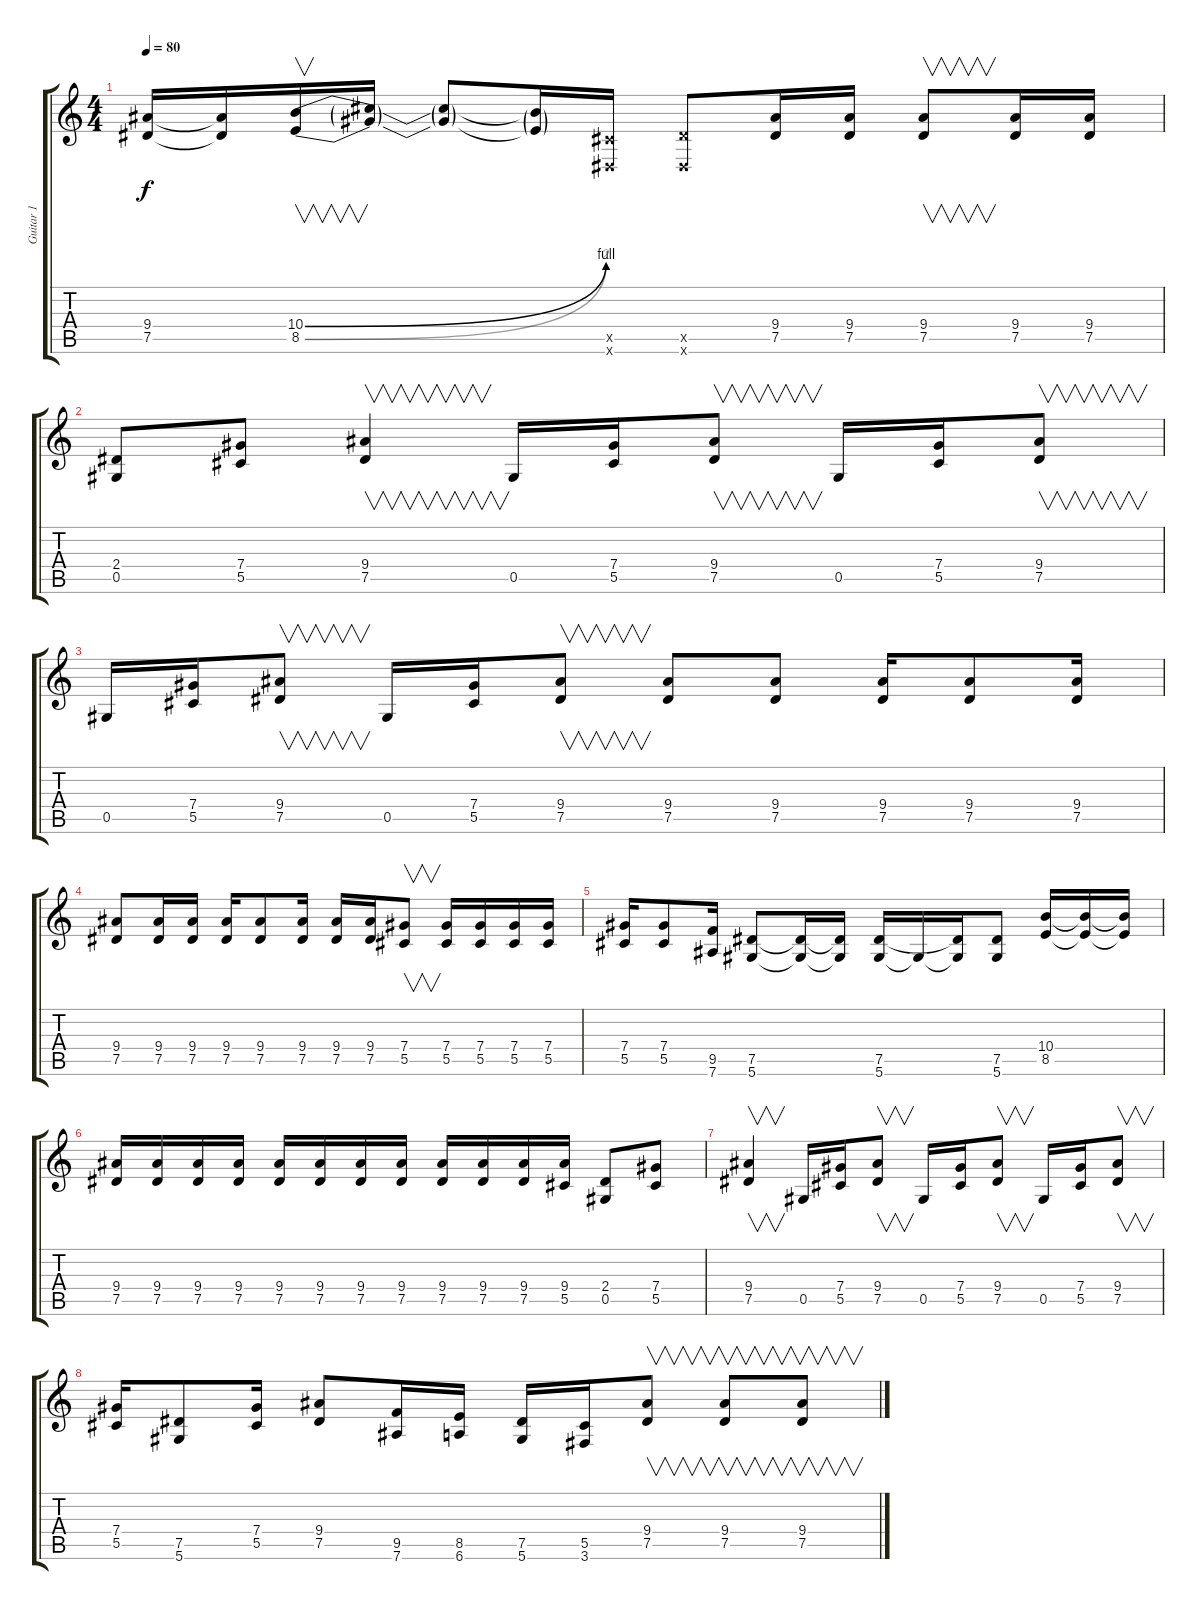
\track ("Guitar 1" "Guitar 1") {instrument electricguitarmuted}
\staff {score tabs}
\tuning (Eb4 Bb3 Gb3 Db3 Ab2 Eb2) {hide}
\ts (4 4)
\tempo 80
\clef g2
\ks c
(9.4{t} 7.5{t}).16{dy f} (9.4{t} 7.5{t}).16 (10.4{be (bend 0 0 60 4)} 8.5{be (bend 0 0 60 8)}).16{v} (10.4{t} 8.5{t}).16 (10.4{t} 8.5{t}).8 (10.4{t} 8.5{t}).16 (5.5{x} 0.6{x}).16 (7.5{x} 0.6{x}).8 (9.4 7.5).16 (9.4 7.5).16 (9.4 7.5).8{v} (9.4 7.5).16 (9.4 7.5).16 |
(2.4 0.5).8{instrument distortionguitar} (7.4 5.5).8 (9.4 7.5).4{v} 0.5.16 (7.4 5.5).16 (9.4 7.5).8{v} 0.5.16 (7.4 5.5).16 (9.4 7.5).8{v} |
0.5.16 (7.4 5.5).16 (9.4 7.5).8{v} 0.5.16 (7.4 5.5).16 (9.4 7.5).8{v} (9.4 7.5).8 (9.4 7.5).8 (9.4 7.5).16 (9.4 7.5).8 (9.4 7.5).16 |
(9.4 7.5).8{instrument overdrivenguitar} (9.4 7.5).16 (9.4 7.5).16 (9.4 7.5).16 (9.4 7.5).8 (9.4 7.5).16 (9.4 7.5).16 (9.4 7.5).16 (7.4 5.5).8{v} (7.4 5.5).16 (7.4 5.5).16 (7.4 5.5).16 (7.4 5.5).16 |
(7.4 5.5).16 (7.4 5.5).8 (9.5 7.6).16 (7.5 5.6).8 (7.5{t} 5.6{t}).16 (7.5{t} 5.6{t}).16 (7.5 5.6).16 5.6{t}.16 (7.5{t} 5.6{t}).16 (7.5 5.6).8 (10.4 8.5).16 (10.4{t} 8.5{t}).16 (10.4{t} 8.5{t}).16 |
(9.4 7.5).16 (9.4 7.5).16 (9.4 7.5).16 (9.4 7.5).16 (9.4 7.5).16 (9.4 7.5).16 (9.4 7.5).16 (9.4 7.5).16 (9.4 7.5).16 (9.4 7.5).16 (9.4 7.5).16 (9.4 5.5).16 (2.4 0.5).8 (7.4 5.5).8 |
(9.4 7.5).4{v instrument overdrivenguitar} 0.5.16 (7.4 5.5).16 (9.4 7.5).8{v} 0.5.16 (7.4 5.5).16 (9.4 7.5).8{v} 0.5.16 (7.4 5.5).16 (9.4 7.5).8{v} |
(7.4 5.5).16 (7.5 5.6).8 (7.4 5.5).16 (9.4 7.5).8 (9.5 7.6).16 (8.5 6.6).16 (7.5 5.6).16 (5.5 3.6).16 (9.4 7.5).8{v} (9.4 7.5).8{v} (9.4 7.5).8{v}
